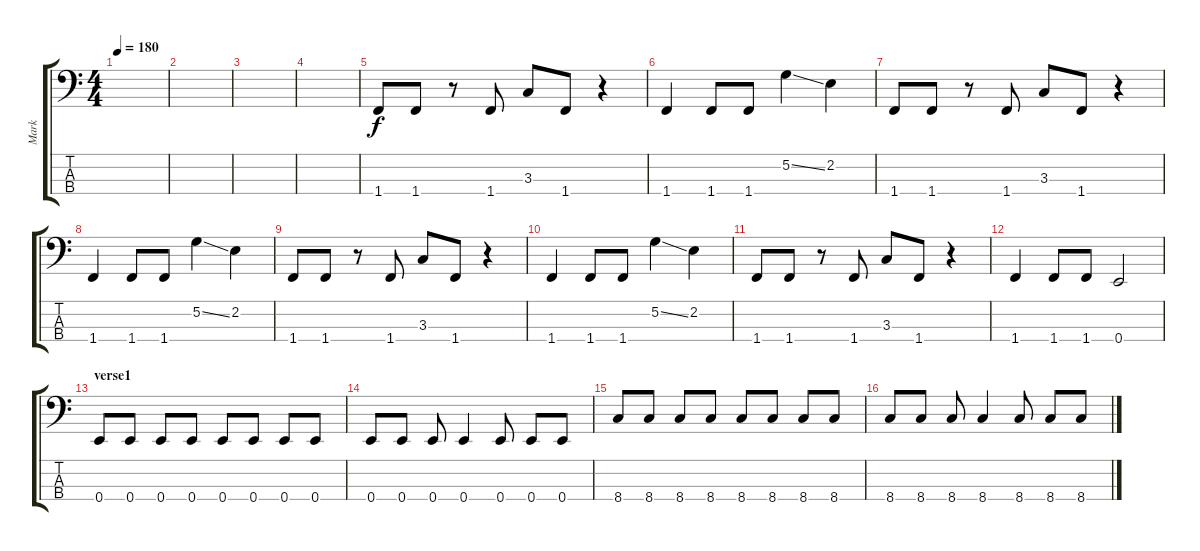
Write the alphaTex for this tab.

\track ("Mark" "Mark") {instrument electricbassfinger}
\staff {score tabs}
\tuning (G2 D2 A1 E1) {hide}
\ts (4 4)
\tempo 180
\clef f4
\ks c
|
|
|
|
1.4.8 1.4.8 r.8 1.4.8 3.3.8 1.4.8 r.4 |
1.4.4 1.4.8 1.4.8 5.2{ss}.4 2.2.4 |
1.4.8 1.4.8 r.8 1.4.8 3.3.8 1.4.8 r.4 |
1.4.4 1.4.8 1.4.8 5.2{ss}.4 2.2.4 |
1.4.8 1.4.8 r.8 1.4.8 3.3.8 1.4.8 r.4 |
1.4.4 1.4.8 1.4.8 5.2{ss}.4 2.2.4 |
1.4.8 1.4.8 r.8 1.4.8 3.3.8 1.4.8 r.4 |
1.4.4 1.4.8 1.4.8 0.4.2 |
\section ("" "verse1")
0.4.8 0.4.8 0.4.8 0.4.8 0.4.8 0.4.8 0.4.8 0.4.8 |
0.4.8 0.4.8 0.4.8 0.4.4 0.4.8 0.4.8 0.4.8 |
8.4.8 8.4.8 8.4.8 8.4.8 8.4.8 8.4.8 8.4.8 8.4.8 |
8.4.8 8.4.8 8.4.8 8.4.4 8.4.8 8.4.8 8.4.8
